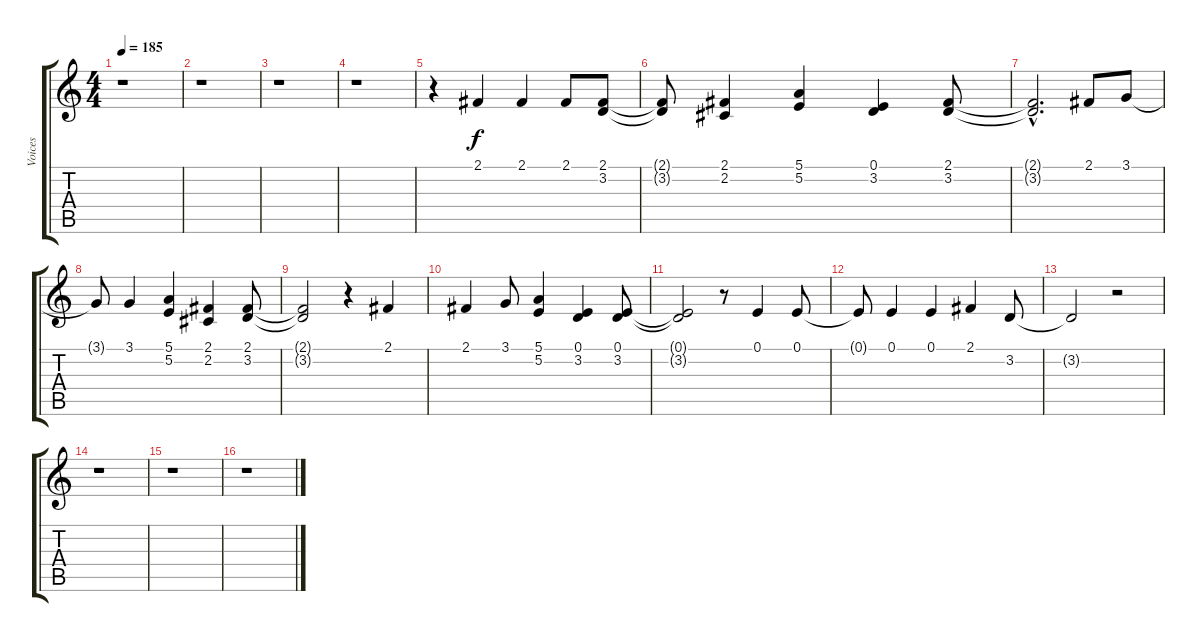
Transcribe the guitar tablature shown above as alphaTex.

\track ("Voices" "Voices") {instrument choiraahs}
\staff {score tabs}
\tuning (E4 B3 G3 D3 A2 E2) {hide}
\ts (4 4)
\tempo 185
\clef g2
\ks c
r.1{dy f} |
r.1 |
r.1 |
r.1 |
r.4 2.1.4 2.1.4 2.1.8 (2.1 3.2).8 |
(2.1{t} 3.2{t}).8 (2.1 2.2).4 (5.1 5.2).4 (0.1 3.2).4 (2.1 3.2).8 |
(2.1{hac t} 3.2{hac t}).2{d} 2.1.8 3.1.8 |
3.1{t}.8 3.1.4 (5.1 5.2).4 (2.1 2.2).4 (2.1 3.2).8 |
(2.1{t} 3.2{t}).2 r.4 2.1.4 |
2.1.4 3.1.8 (5.1 5.2).4 (0.1 3.2).4 (0.1 3.2).8 |
(0.1{t} 3.2{t}).2 r.8 0.1.4 0.1.8 |
0.1{t}.8 0.1.4 0.1.4 2.1.4 3.2.8 |
3.2{t}.2 r.2 |
r.1 |
r.1 |
r.1
